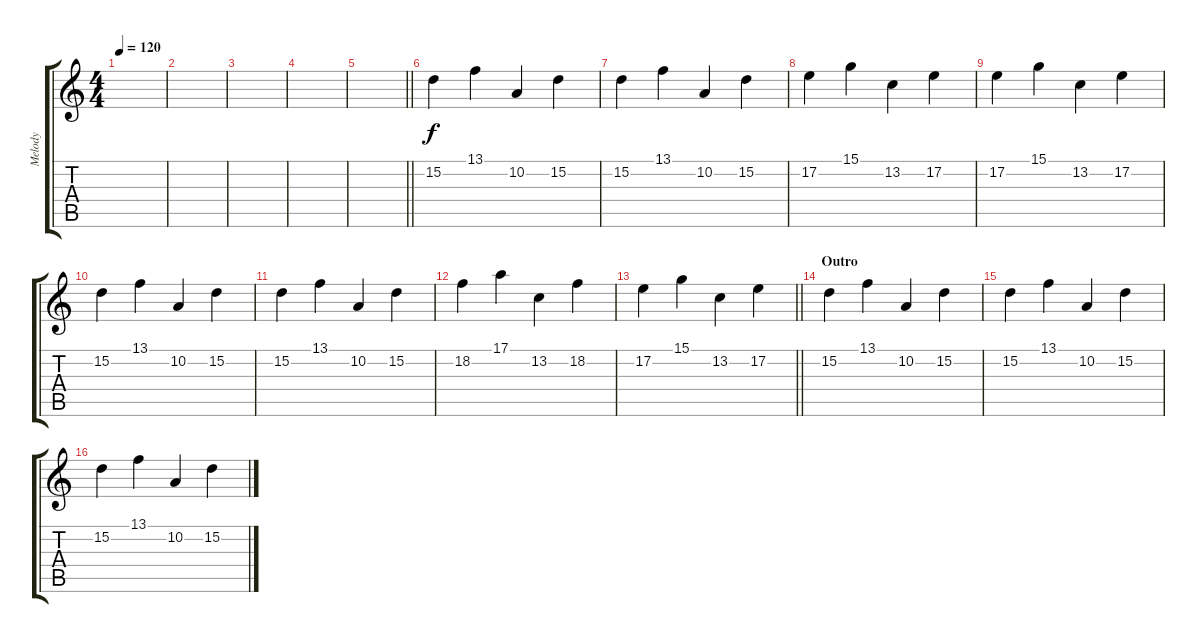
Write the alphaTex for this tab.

\track ("Melody" "Melody") {instrument vibraphone}
\staff {score tabs}
\tuning (E4 B3 G3 D3 A2 E2) {hide}
\ts (4 4)
\tempo 120
\clef g2
\ks c
|
|
|
|
\barLineRight lightlight
|
15.2.4 13.1.4 10.2.4 15.2.4 |
15.2.4 13.1.4 10.2.4 15.2.4 |
17.2.4 15.1.4 13.2.4 17.2.4 |
17.2.4 15.1.4 13.2.4 17.2.4 |
15.2.4 13.1.4 10.2.4 15.2.4 |
15.2.4 13.1.4 10.2.4 15.2.4 |
18.2.4 17.1.4 13.2.4 18.2.4 |
\barLineRight lightlight
17.2.4 15.1.4 13.2.4 17.2.4 |
\section ("" "Outro")
15.2.4 13.1.4 10.2.4 15.2.4 |
15.2.4 13.1.4 10.2.4 15.2.4 |
15.2.4 13.1.4 10.2.4 15.2.4
